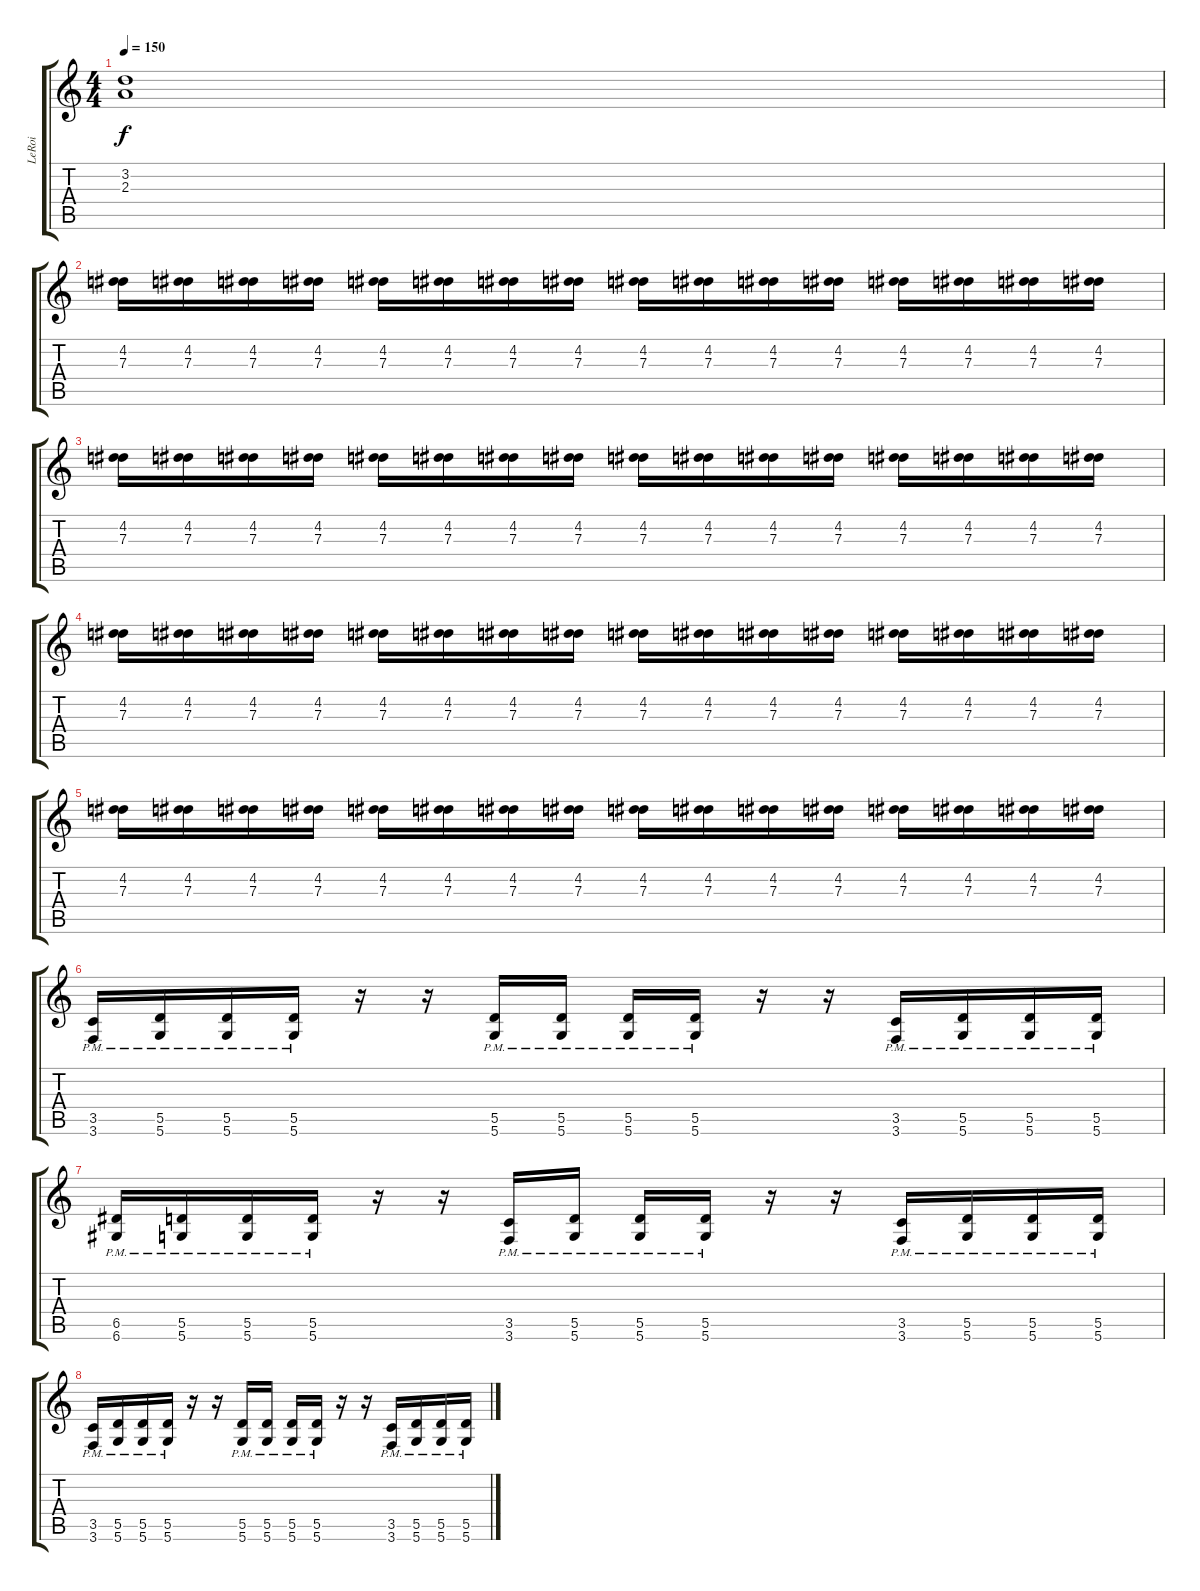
\track ("LeRoi" "LeRoi") {instrument distortionguitar}
\staff {score tabs}
\tuning (E4 B3 G3 D3 A2 D2) {hide}
\ts (4 4)
\tempo 150
\clef g2
\ks c
(3.2 2.3).1{dy f} |
(4.2 7.3).16 (4.2 7.3).16 (4.2 7.3).16 (4.2 7.3).16 (4.2 7.3).16 (4.2 7.3).16 (4.2 7.3).16 (4.2 7.3).16 (4.2 7.3).16 (4.2 7.3).16 (4.2 7.3).16 (4.2 7.3).16 (4.2 7.3).16 (4.2 7.3).16 (4.2 7.3).16 (4.2 7.3).16 |
(4.2 7.3).16 (4.2 7.3).16 (4.2 7.3).16 (4.2 7.3).16 (4.2 7.3).16 (4.2 7.3).16 (4.2 7.3).16 (4.2 7.3).16 (4.2 7.3).16 (4.2 7.3).16 (4.2 7.3).16 (4.2 7.3).16 (4.2 7.3).16 (4.2 7.3).16 (4.2 7.3).16 (4.2 7.3).16 |
(4.2 7.3).16 (4.2 7.3).16 (4.2 7.3).16 (4.2 7.3).16 (4.2 7.3).16 (4.2 7.3).16 (4.2 7.3).16 (4.2 7.3).16 (4.2 7.3).16 (4.2 7.3).16 (4.2 7.3).16 (4.2 7.3).16 (4.2 7.3).16 (4.2 7.3).16 (4.2 7.3).16 (4.2 7.3).16 |
(4.2 7.3).16 (4.2 7.3).16 (4.2 7.3).16 (4.2 7.3).16 (4.2 7.3).16 (4.2 7.3).16 (4.2 7.3).16 (4.2 7.3).16 (4.2 7.3).16 (4.2 7.3).16 (4.2 7.3).16 (4.2 7.3).16 (4.2 7.3).16 (4.2 7.3).16 (4.2 7.3).16 (4.2 7.3).16 |
(3.5{pm} 3.6{pm}).16 (5.5{pm} 5.6{pm}).16 (5.5{pm} 5.6{pm}).16 (5.5{pm} 5.6{pm}).16 r.16 r.16 (5.5{pm} 5.6{pm}).16 (5.5{pm} 5.6{pm}).16 (5.5{pm} 5.6{pm}).16 (5.5{pm} 5.6{pm}).16 r.16 r.16 (3.5{pm} 3.6{pm}).16 (5.5{pm} 5.6{pm}).16 (5.5{pm} 5.6{pm}).16 (5.5{pm} 5.6{pm}).16 |
(6.5{pm} 6.6{pm}).16 (5.5{pm} 5.6{pm}).16 (5.5{pm} 5.6{pm}).16 (5.5{pm} 5.6{pm}).16 r.16 r.16 (3.5{pm} 3.6{pm}).16 (5.5{pm} 5.6{pm}).16 (5.5{pm} 5.6{pm}).16 (5.5{pm} 5.6{pm}).16 r.16 r.16 (3.5{pm} 3.6{pm}).16 (5.5{pm} 5.6{pm}).16 (5.5{pm} 5.6{pm}).16 (5.5{pm} 5.6{pm}).16 |
(3.5{pm} 3.6{pm}).16 (5.5{pm} 5.6{pm}).16 (5.5{pm} 5.6{pm}).16 (5.5{pm} 5.6{pm}).16 r.16 r.16 (5.5{pm} 5.6{pm}).16 (5.5{pm} 5.6{pm}).16 (5.5{pm} 5.6{pm}).16 (5.5{pm} 5.6{pm}).16 r.16 r.16 (3.5{pm} 3.6{pm}).16 (5.5{pm} 5.6{pm}).16 (5.5{pm} 5.6{pm}).16 (5.5{pm} 5.6{pm}).16
